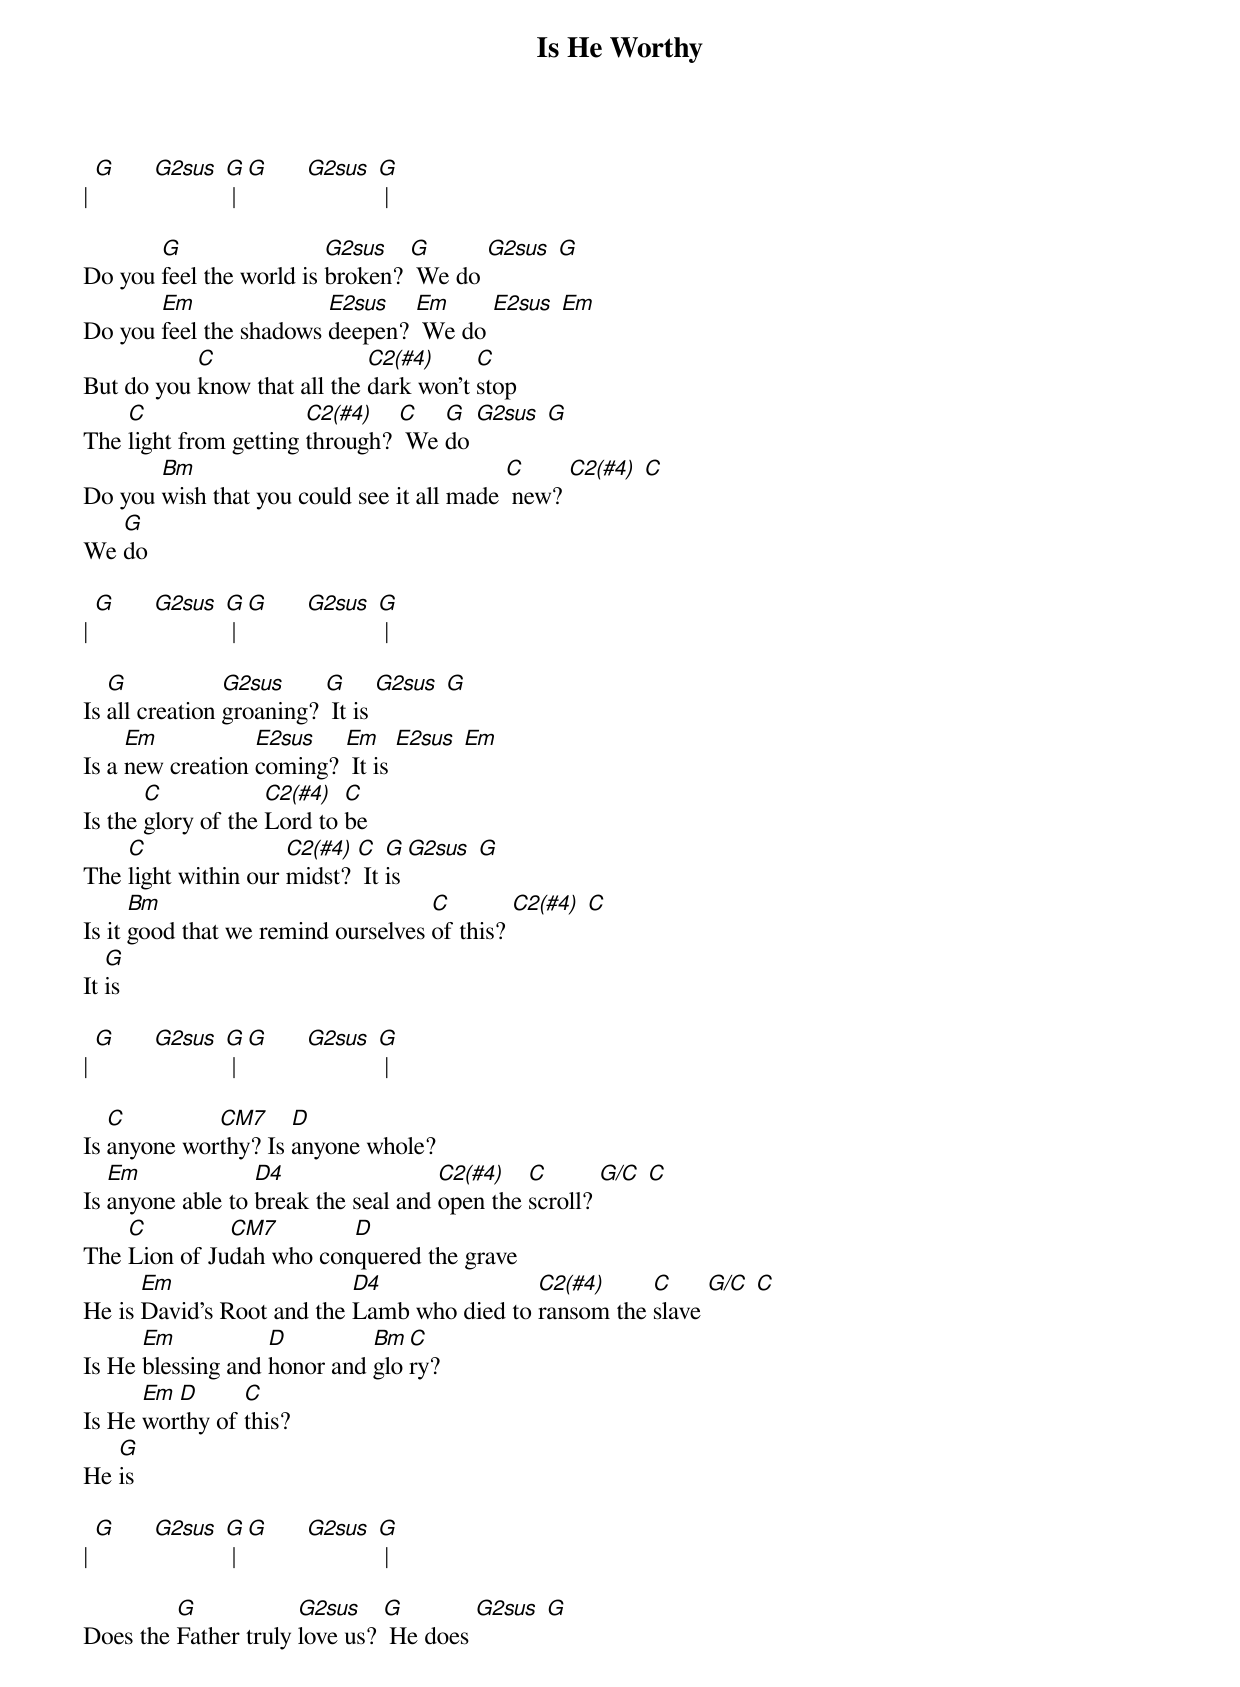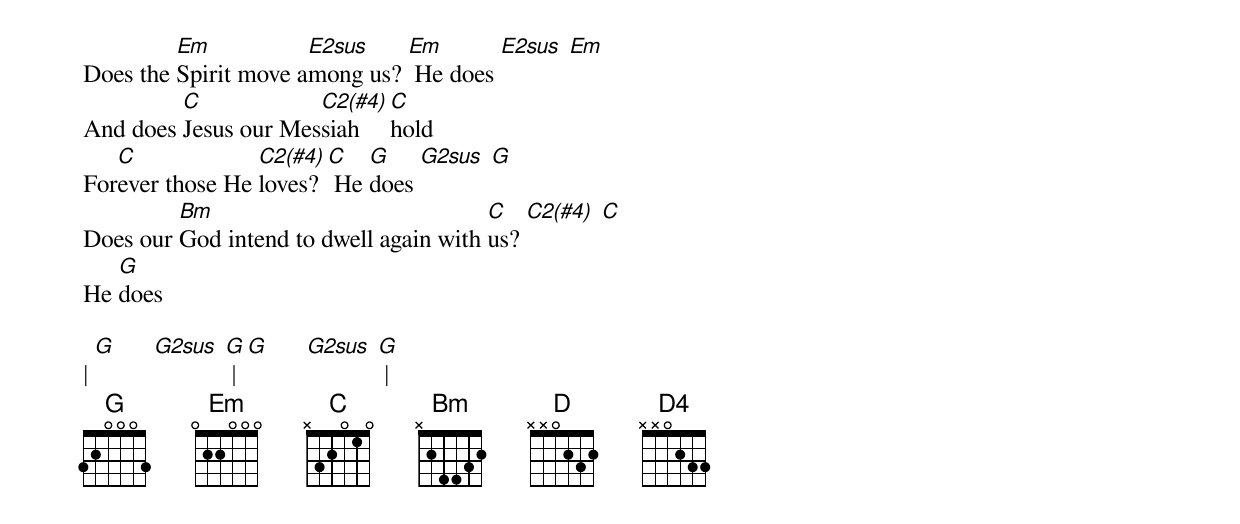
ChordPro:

{title: Is He Worthy}
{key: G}
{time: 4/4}
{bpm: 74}
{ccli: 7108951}
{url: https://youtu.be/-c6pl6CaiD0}
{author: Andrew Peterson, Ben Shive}
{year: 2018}
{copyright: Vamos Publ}

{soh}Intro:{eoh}
| [G]      [G2sus] [G] | [G]      [G2sus] [G] |

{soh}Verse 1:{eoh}
Do you [G]feel the world is [G2sus]broken? [G] We do [G2sus] [G]
Do you [Em]feel the shadows [E2sus]deepen? [Em] We do [E2sus] [Em]
But do you [C]know that all the [C2(#4)]dark won't [C]stop
The [C]light from getting [C2(#4)]through? [C] We [G]do [G2sus] [G]
Do you [Bm]wish that you could see it all made [C] new? [C2(#4)] [C]
We [G]do

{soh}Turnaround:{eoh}
| [G]      [G2sus] [G] | [G]      [G2sus] [G] |

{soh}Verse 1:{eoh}
Is [G]all creation [G2sus]groaning? [G] It is [G2sus] [G]
Is a [Em]new creation [E2sus]coming? [Em] It is [E2sus] [Em]
Is the [C]glory of the [C2(#4)]Lord to [C]be
The [C]light within our [C2(#4)]midst? [C] It [G]is [G2sus] [G]
Is it [Bm]good that we remind ourselves [C]of this? [C2(#4)] [C]
It [G]is

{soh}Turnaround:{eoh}
| [G]      [G2sus] [G] | [G]      [G2sus] [G] |

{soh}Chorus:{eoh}
Is [C]anyone wor[CM7]thy? Is [D]anyone whole?
Is [Em]anyone able to [D4]break the seal and [C2(#4)]open the [C]scroll? [G/C] [C]
The [C]Lion of Ju[CM7]dah who con[D]quered the grave
He is [Em]David's Root and the [D4]Lamb who died to [C2(#4)]ransom the [C]slave [G/C] [C]
Is He [Em]blessing and [D]honor and [Bm]glo[C]ry?
Is He [Em]wor[D]thy of [C]this?
He [G]is

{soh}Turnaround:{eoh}
| [G]      [G2sus] [G] | [G]      [G2sus] [G] |

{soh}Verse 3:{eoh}
Does the [G]Father truly [G2sus]love us? [G] He does [G2sus] [G]
Does the [Em]Spirit move a[E2sus]mong us? [Em] He does [E2sus] [Em]
And does [C]Jesus our Mes[C2(#4)]siah [C]hold
For[C]ever those He [C2(#4)]loves? [C] He [G]does [G2sus] [G]
Does our [Bm]God intend to dwell again with [C]us? [C2(#4)] [C]
He [G]does

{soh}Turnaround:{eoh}
| [G]      [G2sus] [G] | [G]      [G2sus] [G] |
